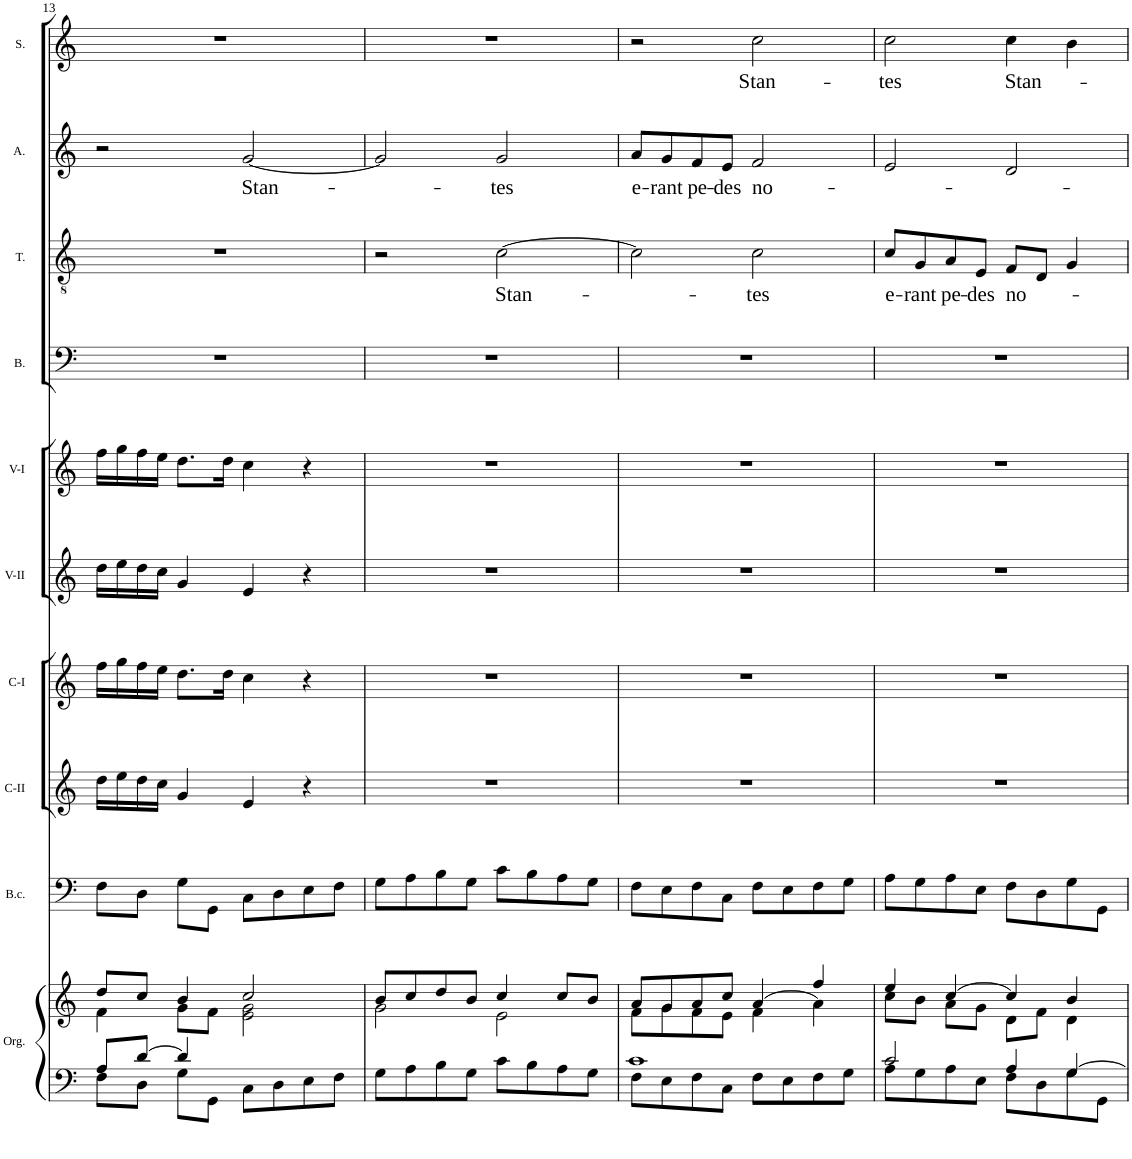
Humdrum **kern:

**kern	**kern	**kern	**kern	**kern	**kern	**kern	**kern	**kern	**text	**kern	**text	**kern	**text
*part10	*part10	*part9	*part8	*part7	*part6	*part5	*part4	*part3	*part3	*part2	*part2	*part1	*part1
*staff11	*staff10	*staff9	*staff8	*staff7	*staff6	*staff5	*staff4	*staff3	*staff3	*staff2	*staff2	*staff1	*staff1
*I"Organ	*	*I"Basso  continuo	*I"Clarino II	*I"Clarino I	*I"Violin II	*I"Violin I	*I"Bass	*I"Tenor	*	*I"Alto	*	*I"Soprano	*
*I'Org.	*	*I'B.c.	*I'C-II	*I'C-I	*I'V-II	*I'V-I	*I'B.	*I'T.	*	*I'A.	*	*I'S.	*
!!LO:PB:g=z
*clefF4	*clefG2	*clefF4	*clefG2	*clefG2	*clefG2	*clefG2	*clefF4	*clefGv2	*	*clefG2	*	*clefG2	*
*	*	*	*Trd1c2	*Trd1c2	*	*	*	*	*	*	*	*	*
*k[]	*k[]	*k[]	*k[]	*k[]	*k[]	*k[]	*k[]	*k[]	*	*k[]	*	*k[]	*
*M4/4	*M4/4	*M4/4	*M4/4	*M4/4	*M4/4	*M4/4	*M4/4	*M4/4	*	*M4/4	*	*M4/4	*
*met(c)	*met(c)	*met(c)	*met(c)	*met(c)	*met(c)	*met(c)	*met(c)	*met(c)	*	*met(c)	*	*met(c)	*
=13	=13	=13	=13	=13	=13	=13	=13	=13	=13	=13	=13	=13	=13
*^	*^	*	*	*	*	*	*	*	*	*	*	*	*
8A/L	8F\L	8dd/L	4f\	8F\L	16dd\LL	16ff\LL	16dd\LL	16ff\LL	1r	1r	.	2r	.	1r	.
.	.	.	.	.	16ee\	16gg\	16ee\	16gg\	.	.	.	.	.	.	.
[>8d/J	8D\J	8cc/J	.	8D\J	16dd\	16ff\	16dd\	16ff\	.	.	.	.	.	.	.
.	.	.	.	.	16cc\JJ	16ee\JJ	16cc\JJ	16ee\JJ	.	.	.	.	.	.	.
4d/]	8G\L	4b/	8g\L	8G\L	4g/	8.dd\L	4g/	8.dd\L	.	.	.	.	.	.	.
.	8GG\J	.	8f\J	8GG\J	.	.	.	.	.	.	.	.	.	.	.
.	.	.	.	.	.	16dd\Jk	.	16dd\Jk	.	.	.	.	.	.	.
!	!	!	!	!	!	!	!	!	!	!	!	!	!LO:LY:b	!	!
2ryy	8C\L	2cc/	2e\ 2g\	8C\L	4e/	4cc\	4e/	4cc\	.	.	.	[<2g/	Stan-	.	.
.	8D\	.	.	8D\	.	.	.	.	.	.	.	.	.	.	.
.	8E\	.	.	8E\	4r	4r	4r	4r	.	.	.	.	.	.	.
.	8F\J	.	.	8F\J	.	.	.	.	.	.	.	.	.	.	.
*v	*v	*	*	*	*	*	*	*	*	*	*	*	*	*	*
=14	=14	=14	=14	=14	=14	=14	=14	=14	=14	=14	=14	=14	=14	=14
8G\L	8b/L	2g\	8G\L	1r	1r	1r	1r	1r	2r	.	2g/]	.	1r	.
8A\	8cc/	.	8A\	.	.	.	.	.	.	.	.	.	.	.
8B\	8dd/	.	8B\	.	.	.	.	.	.	.	.	.	.	.
8G\J	8b/J	.	8G\J	.	.	.	.	.	.	.	.	.	.	.
!	!	!	!	!	!	!	!	!	!	!LO:LY:b	!	!LO:LY:b	!	!
8c\L	4cc/	2e\	8c\L	.	.	.	.	.	[2c\	Stan-	2g/	-tes	.	.
8B\	.	.	8B\	.	.	.	.	.	.	.	.	.	.	.
8A\	8cc/L	.	8A\	.	.	.	.	.	.	.	.	.	.	.
8G\J	8b/J	.	8G\J	.	.	.	.	.	.	.	.	.	.	.
=15	=15	=15	=15	=15	=15	=15	=15	=15	=15	=15	=15	=15	=15	=15
*^	*	*	*	*	*	*	*	*	*	*	*	*	*	*
!	!	!	!	!	!	!	!	!	!	!	!	!	!LO:LY:b	!	!
1c	8F\L	8a/L	8f\L	8F\L	1r	1r	1r	1r	1r	2c\]	.	8a/L	e-	2r	.
!	!	!	!	!	!	!	!	!	!	!	!	!	!LO:LY:b	!	!
.	8E\	8g/	8g\	8E\	.	.	.	.	.	.	.	8g/	-rant	.	.
!	!	!	!	!	!	!	!	!	!	!	!	!	!LO:LY:b	!	!
.	8F\	8a/	8f\	8F\	.	.	.	.	.	.	.	8f/	pe-	.	.
!	!	!	!	!	!	!	!	!	!	!	!	!	!LO:LY:b	!	!
.	8C\J	8cc/J	8e\J	8C\J	.	.	.	.	.	.	.	8e/J	-des	.	.
!	!	!	!	!	!	!	!	!	!	!	!LO:LY:b	!	!LO:LY:b	!	!LO:LY:b
.	8F\L	[>4a/	4f\	8F\L	.	.	.	.	.	2c\	-tes	2f/	no-	2cc\	Stan-
.	8E\	.	.	8E\	.	.	.	.	.	.	.	.	.	.	.
.	8F\	4a\]	4ff/	8F\	.	.	.	.	.	.	.	.	.	.	.
.	8G\J	.	.	8G\J	.	.	.	.	.	.	.	.	.	.	.
=16	=16	=16	=16	=16	=16	=16	=16	=16	=16	=16	=16	=16	=16	=16	=16
!	!	!	!	!	!	!	!	!	!	!	!LO:LY:b	!	!	!	!LO:LY:b
2c/	8A\L	4ee/	8cc\L	8A\L	1r	1r	1r	1r	1r	8c/L	e-	2e/	.	2cc\	-tes
!	!	!	!	!	!	!	!	!	!	!	!LO:LY:b	!	!	!	!
.	8G\	.	8b\J	8G\	.	.	.	.	.	8G/	-rant	.	.	.	.
!	!	!	!	!	!	!	!	!	!	!	!LO:LY:b	!	!	!	!
.	8A\	8a\L	[>4cc/	8A\	.	.	.	.	.	8A/	pe-	.	.	.	.
!	!	!	!	!	!	!	!	!	!	!	!LO:LY:b	!	!	!	!
.	8E\J	8g\J	.	8E\J	.	.	.	.	.	8E/J	-des	.	.	.	.
!	!	!	!	!	!	!	!	!	!	!	!LO:LY:b	!	!	!	!LO:LY:b
4A/	8F\L	4cc/]	8d\L	8F\L	.	.	.	.	.	8F/L	no-	2d/	.	4cc\	Stan-
.	8D\	.	8f\J	8D\	.	.	.	.	.	8D/J	.	.	.	.	.
[>4G/	8G\	4b/	4d\	8G\	.	.	.	.	.	4G/	.	.	.	4b\	.
.	8GG\J	.	.	8GG\J	.	.	.	.	.	.	.	.	.	.	.
*v	*v	*	*	*	*	*	*	*	*	*	*	*	*	*	*
*	*v	*v	*	*	*	*	*	*	*	*	*	*	*	*
=	=	=	=	=	=	=	=	=	=	=	=	=	=
*-	*-	*-	*-	*-	*-	*-	*-	*-	*-	*-	*-	*-	*-
